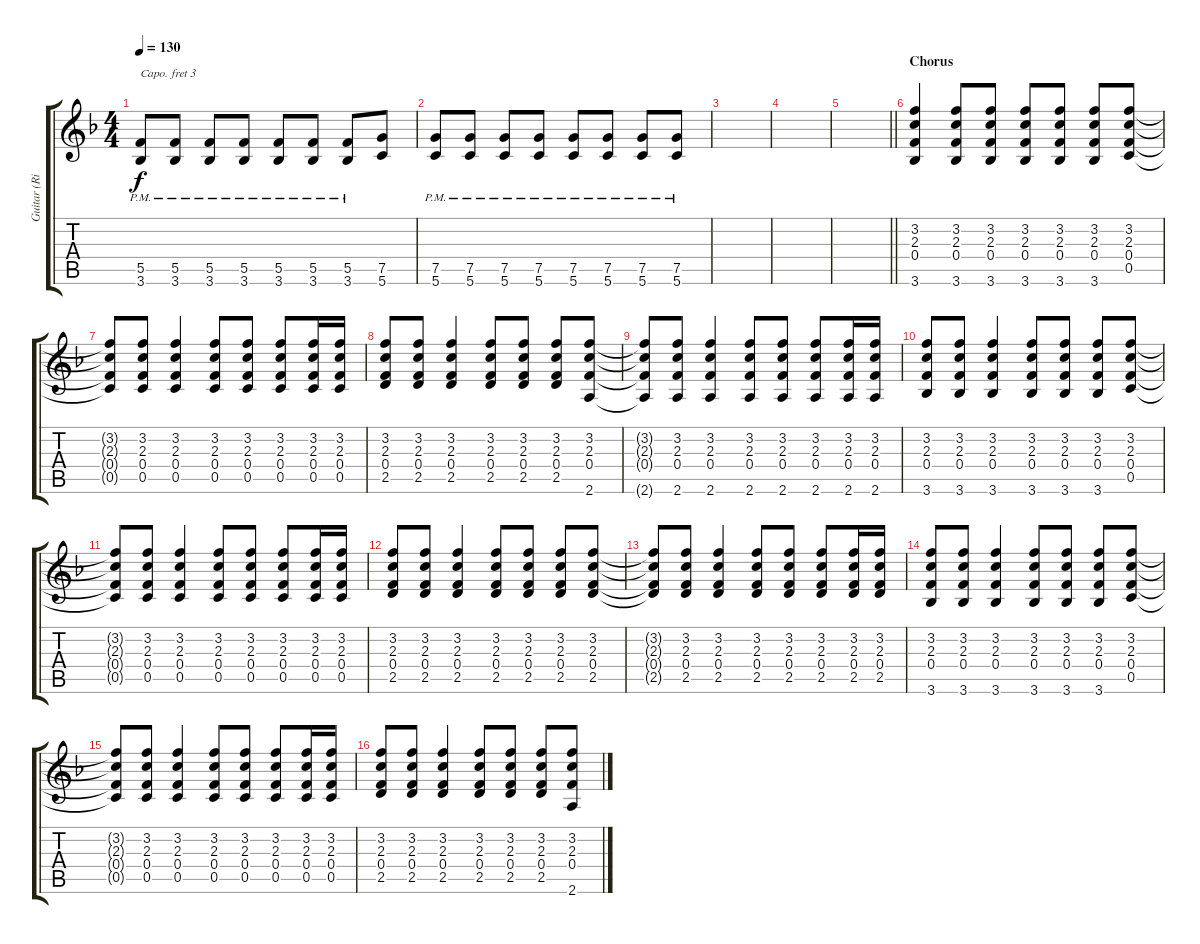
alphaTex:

\track ("Guitar (Right)" "Guitar (Ri") {instrument overdrivenguitar}
\staff {score tabs}
\capo 3
\tuning (E4 B3 G3 D3 A2 E2) {hide}
\ts (4 4)
\tempo 130
\clef g2
\ks f
(5.5{pm} 3.6{pm}).8{dy f} (5.5{pm} 3.6{pm}).8 (5.5{pm} 3.6{pm}).8 (5.5{pm} 3.6{pm}).8 (5.5{pm} 3.6{pm}).8 (5.5{pm} 3.6{pm}).8 (5.5{pm} 3.6{pm}).8 (7.5 5.6).8 |
(7.5{pm} 5.6{pm}).8 (7.5{pm} 5.6{pm}).8 (7.5{pm} 5.6{pm}).8 (7.5{pm} 5.6{pm}).8 (7.5{pm} 5.6{pm}).8 (7.5{pm} 5.6{pm}).8 (7.5{pm} 5.6{pm}).8 (7.5{pm} 5.6{pm}).8 |
|
|
\barLineRight lightlight
|
\section ("" "Chorus")
(3.2 2.3 0.4 3.6).4 (3.2 2.3 0.4 3.6).8 (3.2 2.3 0.4 3.6).8 (3.2 2.3 0.4 3.6).8 (3.2 2.3 0.4 3.6).8 (3.2 2.3 0.4 3.6).8 (3.2 2.3 0.4 0.5).8 |
(3.2{t} 2.3{t} 0.4{t} 0.5{t}).8 (3.2 2.3 0.4 0.5).8 (3.2 2.3 0.4 0.5).4 (3.2 2.3 0.4 0.5).8 (3.2 2.3 0.4 0.5).8 (3.2 2.3 0.4 0.5).8 (3.2 2.3 0.4 0.5).16 (3.2 2.3 0.4 0.5).16 |
(3.2 2.3 0.4 2.5).8 (3.2 2.3 0.4 2.5).8 (3.2 2.3 0.4 2.5).4 (3.2 2.3 0.4 2.5).8 (3.2 2.3 0.4 2.5).8 (3.2 2.3 0.4 2.5).8 (3.2 2.3 0.4 2.6).8 |
(3.2{t} 2.3{t} 0.4{t} 2.6{t}).8 (3.2 2.3 0.4 2.6).8 (3.2 2.3 0.4 2.6).4 (3.2 2.3 0.4 2.6).8 (3.2 2.3 0.4 2.6).8 (3.2 2.3 0.4 2.6).8 (3.2 2.3 0.4 2.6).16 (3.2 2.3 0.4 2.6).16 |
(3.2 2.3 0.4 3.6).8 (3.2 2.3 0.4 3.6).8 (3.2 2.3 0.4 3.6).4 (3.2 2.3 0.4 3.6).8 (3.2 2.3 0.4 3.6).8 (3.2 2.3 0.4 3.6).8 (3.2 2.3 0.4 0.5).8 |
(3.2{t} 2.3{t} 0.4{t} 0.5{t}).8 (3.2 2.3 0.4 0.5).8 (3.2 2.3 0.4 0.5).4 (3.2 2.3 0.4 0.5).8 (3.2 2.3 0.4 0.5).8 (3.2 2.3 0.4 0.5).8 (3.2 2.3 0.4 0.5).16 (3.2 2.3 0.4 0.5).16 |
(3.2 2.3 0.4 2.5).8 (3.2 2.3 0.4 2.5).8 (3.2 2.3 0.4 2.5).4 (3.2 2.3 0.4 2.5).8 (3.2 2.3 0.4 2.5).8 (3.2 2.3 0.4 2.5).8 (3.2 2.3 0.4 2.5).8 |
(3.2{t} 2.3{t} 0.4{t} 2.5{t}).8 (3.2 2.3 0.4 2.5).8 (3.2 2.3 0.4 2.5).4 (3.2 2.3 0.4 2.5).8 (3.2 2.3 0.4 2.5).8 (3.2 2.3 0.4 2.5).8 (3.2 2.3 0.4 2.5).16 (3.2 2.3 0.4 2.5).16 |
(3.2 2.3 0.4 3.6).8 (3.2 2.3 0.4 3.6).8 (3.2 2.3 0.4 3.6).4 (3.2 2.3 0.4 3.6).8 (3.2 2.3 0.4 3.6).8 (3.2 2.3 0.4 3.6).8 (3.2 2.3 0.4 0.5).8 |
(3.2{t} 2.3{t} 0.4{t} 0.5{t}).8 (3.2 2.3 0.4 0.5).8 (3.2 2.3 0.4 0.5).4 (3.2 2.3 0.4 0.5).8 (3.2 2.3 0.4 0.5).8 (3.2 2.3 0.4 0.5).8 (3.2 2.3 0.4 0.5).16 (3.2 2.3 0.4 0.5).16 |
(3.2 2.3 0.4 2.5).8 (3.2 2.3 0.4 2.5).8 (3.2 2.3 0.4 2.5).4 (3.2 2.3 0.4 2.5).8 (3.2 2.3 0.4 2.5).8 (3.2 2.3 0.4 2.5).8 (3.2 2.3 0.4 2.6).8
